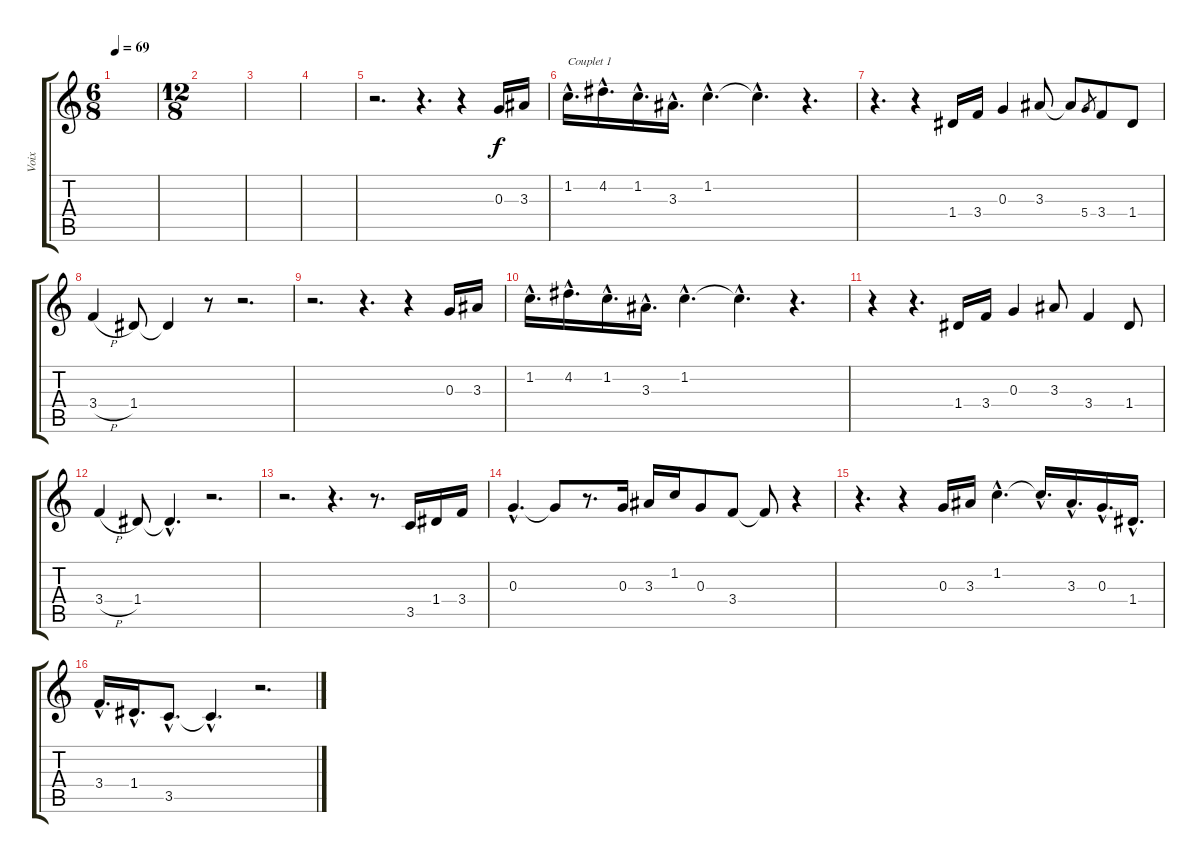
\track ("Voix" "Voix") {instrument accordion}
\staff {score tabs}
\tuning (E5 B4 G4 D4 A3 E3) {hide}
\ts (6 8)
\tempo 69
\clef g2
\ks c
|
\ts (12 8)
|
|
|
r.2{d} r.4{d} r.4 0.3.16 3.3.16 |
1.2{hac}.16{d txt "Couplet 1"} 4.2{hac}.16{d} 1.2{hac}.16{d} 3.3{hac}.16{d} 1.2{hac}.4{d} 1.2{hac t}.4{d} r.4{d} |
r.4{d} r.4 1.4.16 3.4.16 0.3.4 3.3.8 3.3{t}.8 5.4.8{gr} 3.4.8 1.4.8 |
3.4{h}.4 1.4.8 1.4{t}.4 r.8 r.2{d} |
r.2{d} r.4{d} r.4 0.3.16 3.3.16 |
1.2{hac}.16{d} 4.2{hac}.16{d} 1.2{hac}.16{d} 3.3{hac}.16{d} 1.2{hac}.4{d} 1.2{hac t}.4{d} r.4{d} |
r.4 r.4{d} 1.4.16 3.4.16 0.3.4 3.3.8 3.4.4 1.4.8 |
3.4{h}.4 1.4.8 1.4{hac t}.4{d} r.2{d} |
r.2{d} r.4{d} r.8{d} 3.5.16 1.4.16 3.4.16 |
0.3{hac}.4{d} 0.3{t}.8 r.8{d} 0.3.16 3.3.16 1.2.16 0.3.8 3.4.8 3.4{t}.8 r.4 |
r.4{d} r.4 0.3.16 3.3.16 1.2{hac}.4{d} 1.2{hac t}.16{d} 3.3{hac}.16{d} 0.3{hac}.16{d} 1.4{hac}.16{d} |
3.4{hac}.16{d} 1.4{hac}.16{d} 3.5{hac}.8{d} 3.5{hac t}.4{d} r.2{d}
